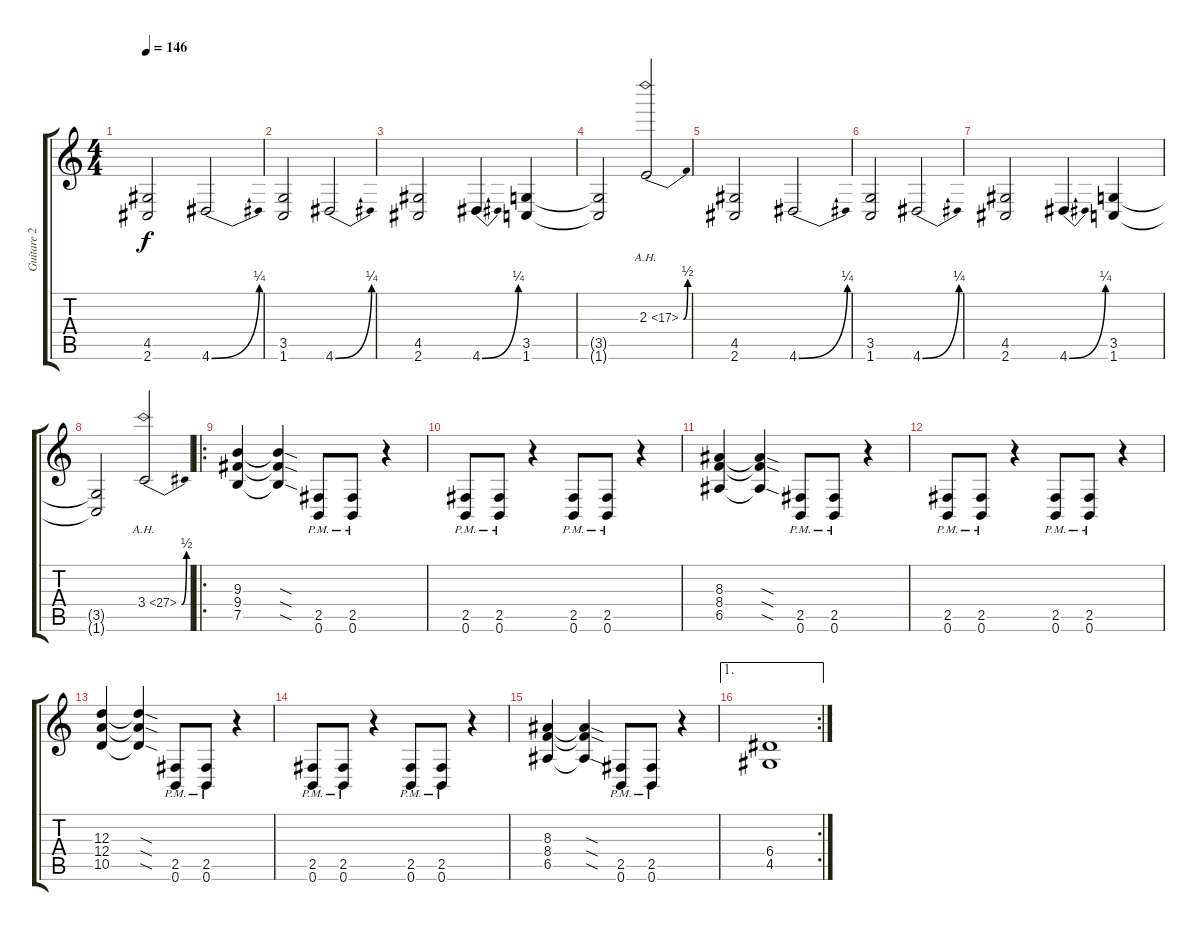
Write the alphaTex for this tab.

\track ("Guitare 2" "Guitare 2") {instrument distortionguitar}
\staff {score tabs}
\tuning (B3 Gb3 D3 A2 E2 B1) {hide}
\ts (4 4)
\tempo 146
\clef g2
\ks c
(4.5 2.6).2{dy f} 4.6{be (bend 0 0 60 1)}.2 |
(3.5 1.6).2 4.6{be (bend 0 0 60 1)}.2 |
(4.5 2.6).2 4.6{be (bend 0 0 60 1)}.4 (3.5 1.6).4 |
(3.5{t} 1.6{t}).2 2.3{be (bend 0 0 60 2) ah 15}.2 |
(4.5 2.6).2 4.6{be (bend 0 0 60 1)}.2 |
(3.5 1.6).2 4.6{be (bend 0 0 60 1)}.2 |
(4.5 2.6).2 4.6{be (bend 0 0 60 1)}.4 (3.5 1.6).4 |
(3.5{t} 1.6{t}).2 3.4{be (bend 0 0 60 2) ah 24}.2 |
\ro
(9.3 9.4 7.5).4 (9.3{sod t} 9.4{sod t} 7.5{sod t}).4 (2.5{pm} 0.6{pm}).8 (2.5{pm} 0.6{pm}).8 r.4 |
(2.5{pm} 0.6{pm}).8 (2.5{pm} 0.6{pm}).8 r.4 (2.5{pm} 0.6{pm}).8 (2.5{pm} 0.6{pm}).8 r.4 |
(8.3 8.4 6.5).4 (8.3{sod t} 8.4{sod t} 6.5{sod t}).4 (2.5{pm} 0.6{pm}).8 (2.5{pm} 0.6{pm}).8 r.4 |
(2.5{pm} 0.6{pm}).8 (2.5{pm} 0.6{pm}).8 r.4 (2.5{pm} 0.6{pm}).8 (2.5{pm} 0.6{pm}).8 r.4 |
(12.3 12.4 10.5).4 (12.3{sod t} 12.4{sod t} 10.5{sod t}).4 (2.5{pm} 0.6{pm}).8 (2.5{pm} 0.6{pm}).8 r.4 |
(2.5{pm} 0.6{pm}).8 (2.5{pm} 0.6{pm}).8 r.4 (2.5{pm} 0.6{pm}).8 (2.5{pm} 0.6{pm}).8 r.4 |
(8.3 8.4 6.5).4 (8.3{sod t} 8.4{sod t} 6.5{sod t}).4 (2.5{pm} 0.6{pm}).8 (2.5{pm} 0.6{pm}).8 r.4 |
\ae 1
\rc 2
(6.4 4.5).1
